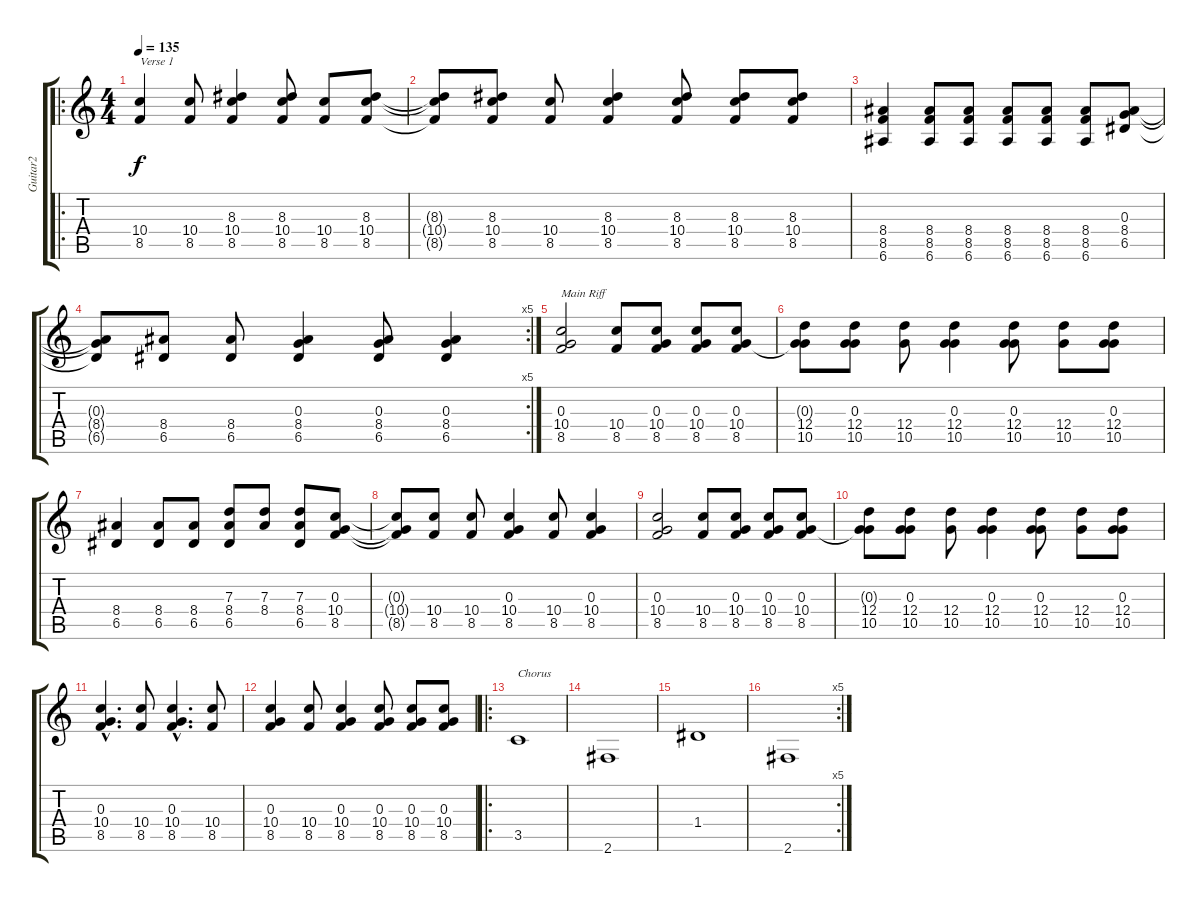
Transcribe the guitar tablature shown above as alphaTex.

\track ("Guitar2" "Guitar2") {instrument acousticguitarsteel}
\staff {score tabs}
\tuning (E4 B3 G3 D3 A2 E2) {hide}
\ro
\ts (4 4)
\tempo 135
\clef g2
\ks c
(10.4 8.5).4{txt "Verse 1" dy f} (10.4 8.5).8 (8.3 10.4 8.5).4 (8.3 10.4 8.5).8 (10.4 8.5).8 (8.3 10.4 8.5).8 |
(8.3{t} 10.4{t} 8.5{t}).8 (8.3 10.4 8.5).8 (10.4 8.5).8 (8.3 10.4 8.5).4 (8.3 10.4 8.5).8 (8.3 10.4 8.5).8 (8.3 10.4 8.5).8 |
(8.4 8.5 6.6).4 (8.4 8.5 6.6).8 (8.4 8.5 6.6).8 (8.4 8.5 6.6).8 (8.4 8.5 6.6).8 (8.4 8.5 6.6).8 (0.3 8.4 6.5).8 |
\rc 5
(0.3{t} 8.4{t} 6.5{t}).8 (8.4 6.5).8 (8.4 6.5).8 (0.3 8.4 6.5).4 (0.3 8.4 6.5).8 (0.3 8.4 6.5).4 |
(0.3 10.4 8.5).2{txt "Main Riff"} (10.4 8.5).8 (0.3 10.4 8.5).8 (0.3 10.4 8.5).8 (0.3 10.4 8.5).8 |
(0.3{t} 12.4 10.5).8 (0.3 12.4 10.5).8 (12.4 10.5).8 (0.3 12.4 10.5).4 (0.3 12.4 10.5).8 (12.4 10.5).8 (0.3 12.4 10.5).8 |
(8.4 6.5).4 (8.4 6.5).8 (8.4 6.5).8 (7.3 8.4 6.5).8 (7.3 8.4).8 (7.3 8.4 6.5).8 (0.3 10.4 8.5).8 |
(0.3{t} 10.4{t} 8.5{t}).8 (10.4 8.5).8 (10.4 8.5).8 (0.3 10.4 8.5).4 (10.4 8.5).8 (0.3 10.4 8.5).4 |
(0.3 10.4 8.5).2 (10.4 8.5).8 (0.3 10.4 8.5).8 (0.3 10.4 8.5).8 (0.3 10.4 8.5).8 |
(0.3{t} 12.4 10.5).8 (0.3 12.4 10.5).8 (12.4 10.5).8 (0.3 12.4 10.5).4 (0.3 12.4 10.5).8 (12.4 10.5).8 (0.3 12.4 10.5).8 |
(0.3{hac} 10.4{hac} 8.5{hac}).4{d} (10.4 8.5).8 (0.3{hac} 10.4{hac} 8.5{hac}).4{d} (10.4 8.5).8 |
(0.3 10.4 8.5).4 (10.4 8.5).8 (0.3 10.4 8.5).4 (0.3 10.4 8.5).8 (0.3 10.4 8.5).8 (0.3 10.4 8.5).8 |
\ro
3.5.1{txt "Chorus" instrument overdrivenguitar} |
2.6.1{instrument overdrivenguitar} |
1.4.1{instrument overdrivenguitar} |
\rc 5
2.6.1{instrument overdrivenguitar}
